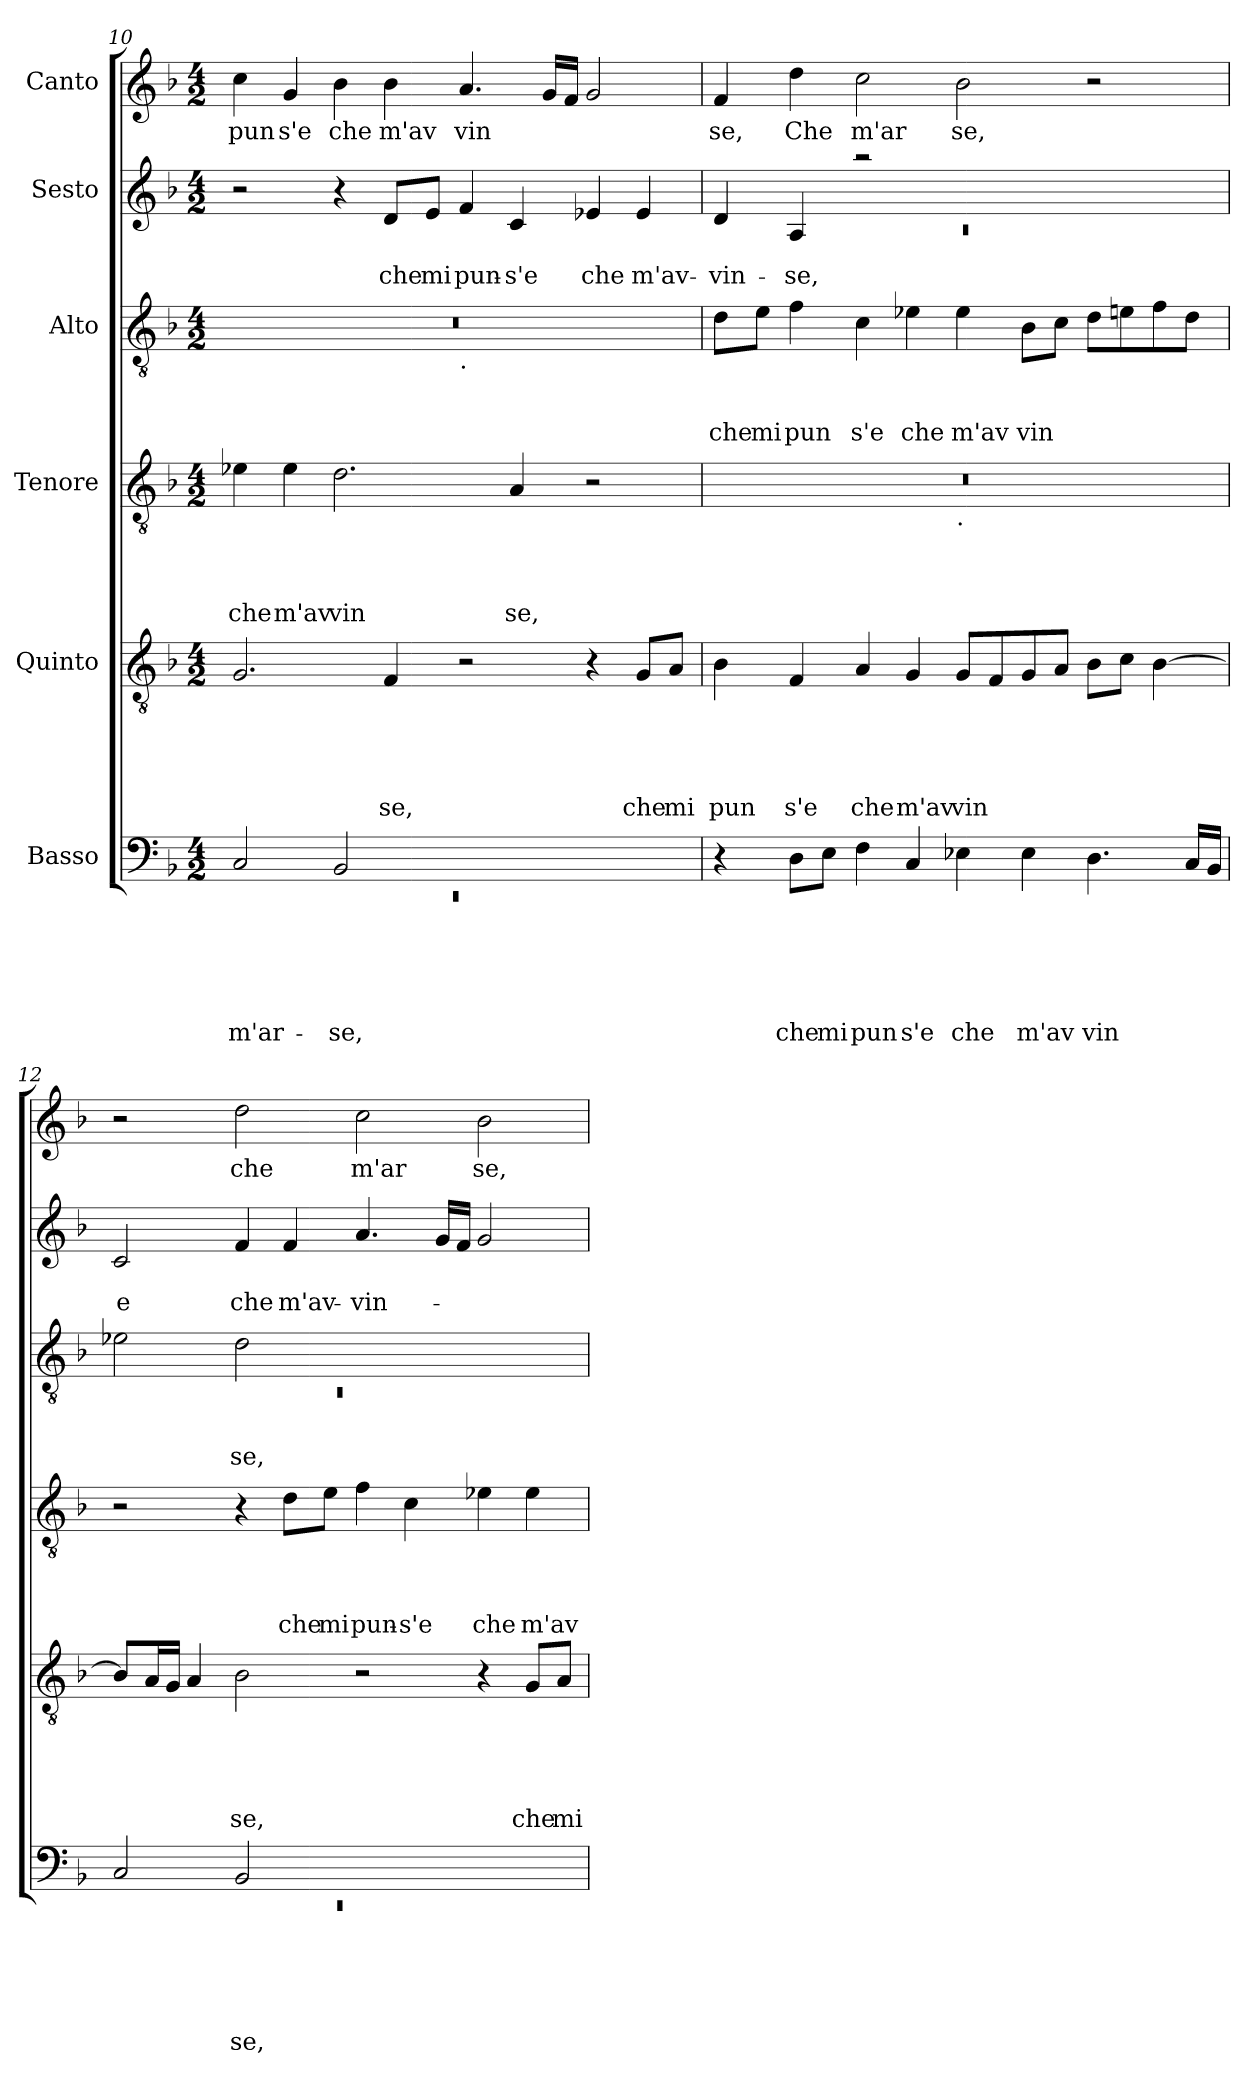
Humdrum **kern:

**kern	**text	**text	**text	**text	**text	**text	**kern	**text	**text	**text	**text	**text	**kern	**text	**text	**text	**text	**kern	**text	**text	**text	**kern	**text	**text	**kern	**text
*part6	*part6	*part6	*part6	*part6	*part6	*part6	*part5	*part5	*part5	*part5	*part5	*part5	*part4	*part4	*part4	*part4	*part4	*part3	*part3	*part3	*part3	*part2	*part2	*part2	*part1	*part1
*staff6	*staff6	*staff6	*staff6	*staff6	*staff6	*staff6	*staff5	*staff5	*staff5	*staff5	*staff5	*staff5	*staff4	*staff4	*staff4	*staff4	*staff4	*staff3	*staff3	*staff3	*staff3	*staff2	*staff2	*staff2	*staff1	*staff1
*I"Basso	*	*	*	*	*	*	*I"Quinto	*	*	*	*	*	*I"Tenore	*	*	*	*	*I"Alto	*	*	*	*I"Sesto	*	*	*I"Canto	*
*clefF4	*	*	*	*	*	*	*clefGv2	*	*	*	*	*	*clefGv2	*	*	*	*	*clefGv2	*	*	*	*clefG2	*	*	*clefG2	*
*ITrd-3c-5	*	*	*	*	*	*	*	*	*	*	*	*	*ITrd-3c-5	*	*	*	*	*ITrd-3c-5	*	*	*	*ITrd-3c-5	*	*	*	*
*k[b-e-]	*	*	*	*	*	*	*k[b-]	*	*	*	*	*	*k[b-e-]	*	*	*	*	*k[b-e-]	*	*	*	*k[b-e-]	*	*	*k[b-]	*
*B-:	*	*	*	*	*	*	*F:	*	*	*	*	*	*B-:	*	*	*	*	*B-:	*	*	*	*B-:	*	*	*F:	*
*M4/2	*	*	*	*	*	*	*M4/2	*	*	*	*	*	*M4/2	*	*	*	*	*M4/2	*	*	*	*M4/2	*	*	*M4/2	*
=10	=10	=10	=10	=10	=10	=10	=10	=10	=10	=10	=10	=10	=10	=10	=10	=10	=10	=10	=10	=10	=10	=10	=10	=10	=10	=10
*^	*	*	*	*	*	*	*	*	*	*	*	*	*	*	*	*	*	*	*	*	*	*	*	*	*	*
!	!LO:N:vis=1	!	!	!	!	!	!LO:LY:b	!	!	!	!	!	!	!	!	!	!	!LO:LY:b	!	!	!	!	!	!	!	!	!LO:LY:b
*	*	*	*	*	*	*	*	*	*	*	*	*	*	*	*	*	*	*	*^	*	*	*	*	*	*	*	*
2F/	0rEE	.	.	.	.	.	m'ar-	2.G/	.	.	.	.	.	4a-X\	.	.	.	che	0r	1ryy	.	.	.	2r	.	.	4cc\	pun
!	!	!	!	!	!	!	!	!	!	!	!	!	!	!	!	!	!	!LO:LY:b	!	!	!	!	!	!	!	!	!	!LO:LY:b
.	.	.	.	.	.	.	.	.	.	.	.	.	.	4a-\	.	.	.	m'av	.	.	.	.	.	.	.	.	4g/	s'e
!	!	!	!	!	!	!	!LO:LY:b	!	!	!	!	!	!	!	!	!	!	!LO:LY:b	!	!	!	!	!	!	!	!	!	!LO:LY:b
2E-/	.	.	.	.	.	.	-se,	.	.	.	.	.	.	2.g\	.	.	.	vin	.	.	.	.	.	4r	.	.	4b-\	che
!	!	!	!	!	!	!	!	!	!	!	!	!	!LO:LY:b	!	!	!	!	!	!	!	!	!	!	!	!	!LO:LY:b	!	!LO:LY:b
.	.	.	.	.	.	.	.	4F/	.	.	.	.	-se,	.	.	.	.	.	.	.	.	.	.	8g/L	.	che	4b-\	m'av
!	!	!	!	!	!	!	!	!	!	!	!	!	!	!	!	!	!	!	!	!	!	!	!	!	!	!LO:LY:b	!	!
.	.	.	.	.	.	.	.	.	.	.	.	.	.	.	.	.	.	.	.	.	.	.	.	8a/J	.	mi	.	.
!	!	!	!	!	!	!	!	!	!	!	!	!	!	!	!	!	!	!	!	!LO:TX:b:t=.	!	!	!	!	!	!	!	!
!	!	!	!	!	!	!	!	!	!	!	!	!	!	!	!	!	!	!	!	!	!	!	!	!	!	!LO:LY:b	!	!LO:LY:b
1ryy	.	.	.	.	.	.	.	2r	.	.	.	.	.	.	.	.	.	.	.	1ryy	.	.	.	4b-/	.	pun-	4.a/	vin
!	!	!	!	!	!	!	!	!	!	!	!	!	!	!	!	!	!	!LO:LY:b	!	!	!	!	!	!	!	!LO:LY:b	!	!
.	.	.	.	.	.	.	.	.	.	.	.	.	.	4d/	.	.	.	se,	.	.	.	.	.	4f/	.	-s'e	.	.
.	.	.	.	.	.	.	.	.	.	.	.	.	.	.	.	.	.	.	.	.	.	.	.	.	.	.	16g/LL	.
.	.	.	.	.	.	.	.	.	.	.	.	.	.	.	.	.	.	.	.	.	.	.	.	.	.	.	16f/JJ	.
!	!	!	!	!	!	!	!	!	!	!	!	!	!	!	!	!	!	!	!	!	!	!	!	!	!	!LO:LY:b	!	!
.	.	.	.	.	.	.	.	4r	.	.	.	.	.	2r	.	.	.	.	.	.	.	.	.	4a-X/	.	che	2g/	.
!	!	!	!	!	!	!	!	!	!	!	!	!	!LO:LY:b	!	!	!	!	!	!	!	!	!	!	!	!	!LO:LY:b	!	!
.	.	.	.	.	.	.	.	8G/L	.	.	.	.	che	.	.	.	.	.	.	.	.	.	.	4a-/	.	m'av-	.	.
!	!	!	!	!	!	!	!	!	!	!	!	!	!LO:LY:b	!	!	!	!	!	!	!	!	!	!	!	!	!	!	!
.	.	.	.	.	.	.	.	8A/J	.	.	.	.	mi	.	.	.	.	.	.	.	.	.	.	.	.	.	.	.
*v	*v	*	*	*	*	*	*	*	*	*	*	*	*	*	*	*	*	*	*	*	*	*	*	*	*	*	*	*
!!LO:PB:g=z
=11	=11	=11	=11	=11	=11	=11	=11	=11	=11	=11	=11	=11	=11	=11	=11	=11	=11	=11	=11	=11	=11	=11	=11	=11	=11	=11	=11
*	*	*	*	*	*	*	*	*	*	*	*	*	*	*	*	*	*	*	*	*	*	*	*^	*	*	*	*
!	!	!	!	!	!	!	!	!	!	!	!	!LO:LY:b	!	!	!	!	!	!	!	!	!	!LO:LY:b	!	!LO:N:vis=1	!	!LO:LY:b	!	!LO:LY:b
*	*	*	*	*	*	*	*	*	*	*	*	*	*^	*	*	*	*	*v	*v	*	*	*	*	*	*	*	*	*
4r	.	.	.	.	.	.	4B-\	.	.	.	.	pun	0r	1ryy	.	.	.	.	8g\L	.	.	che	4g/	0rc	.	-vin-	4f/	se,
!	!	!	!	!	!	!	!	!	!	!	!	!	!	!	!	!	!	!	!	!	!	!LO:LY:b	!	!	!	!	!	!
.	.	.	.	.	.	.	.	.	.	.	.	.	.	.	.	.	.	.	8a\J	.	.	mi	.	.	.	.	.	.
!	!	!	!	!	!	!LO:LY:b	!	!	!	!	!	!LO:LY:b	!	!	!	!	!	!	!	!	!	!LO:LY:b	!	!	!	!LO:LY:b	!	!LO:LY:b
8G\L	.	.	.	.	.	che	4F/	.	.	.	.	s'e	.	.	.	.	.	.	4b-\	.	.	pun	4d/	.	.	-se,	4dd\	Che
!	!	!	!	!	!	!LO:LY:b	!	!	!	!	!	!	!	!	!	!	!	!	!	!	!	!	!	!	!	!	!	!
8A\J	.	.	.	.	.	mi	.	.	.	.	.	.	.	.	.	.	.	.	.	.	.	.	.	.	.	.	.	.
!	!	!	!	!	!	!LO:LY:b	!	!	!	!	!	!LO:LY:b	!	!	!	!	!	!	!	!	!	!LO:LY:b	!	!	!	!	!	!LO:LY:b
4B-\	.	.	.	.	.	pun	4A/	.	.	.	.	che	.	.	.	.	.	.	4f\	.	.	s'e	2raa	.	.	.	2cc\	m'ar
!	!	!	!	!	!	!LO:LY:b	!	!	!	!	!	!LO:LY:b	!	!	!	!	!	!	!	!	!	!LO:LY:b	!	!	!	!	!	!
4F/	.	.	.	.	.	s'e	4G/	.	.	.	.	m'av	.	.	.	.	.	.	4a-X\	.	.	che	.	.	.	.	.	.
!	!	!	!	!	!	!	!	!	!	!	!	!	!	!LO:TX:b:t=.	!	!	!	!	!	!	!	!	!	!	!	!	!	!
!	!	!	!	!	!	!LO:LY:b	!	!	!	!	!	!LO:LY:b	!	!	!	!	!	!	!	!	!	!LO:LY:b	!	!	!	!	!	!LO:LY:b
4A-X\	.	.	.	.	.	che	8G/L	.	.	.	.	vin	.	1ryy	.	.	.	.	4a-\	.	.	m'av	1ryy	.	.	.	2b-\	se,
.	.	.	.	.	.	.	8F/	.	.	.	.	.	.	.	.	.	.	.	.	.	.	.	.	.	.	.	.	.
!	!	!	!	!	!	!LO:LY:b	!	!	!	!	!	!	!	!	!	!	!	!	!	!	!	!LO:LY:b	!	!	!	!	!	!
4A-\	.	.	.	.	.	m'av	8G/	.	.	.	.	.	.	.	.	.	.	.	8e-\L	.	.	vin	.	.	.	.	.	.
.	.	.	.	.	.	.	8A/J	.	.	.	.	.	.	.	.	.	.	.	8f\J	.	.	.	.	.	.	.	.	.
!	!	!	!	!	!	!LO:LY:b	!	!	!	!	!	!	!	!	!	!	!	!	!	!	!	!	!	!	!	!	!	!
4.G\	.	.	.	.	.	vin	8B-\L	.	.	.	.	.	.	.	.	.	.	.	8g\L	.	.	.	.	.	.	.	2r	.
.	.	.	.	.	.	.	8c\J	.	.	.	.	.	.	.	.	.	.	.	8an\	.	.	.	.	.	.	.	.	.
.	.	.	.	.	.	.	[>4B-\	.	.	.	.	.	.	.	.	.	.	.	8b-\	.	.	.	.	.	.	.	.	.
16F/LL	.	.	.	.	.	.	.	.	.	.	.	.	.	.	.	.	.	.	8g\J	.	.	.	.	.	.	.	.	.
16E-/JJ	.	.	.	.	.	.	.	.	.	.	.	.	.	.	.	.	.	.	.	.	.	.	.	.	.	.	.	.
*	*	*	*	*	*	*	*	*	*	*	*	*	*	*	*	*	*	*	*	*	*	*	*v	*v	*	*	*	*
=12	=12	=12	=12	=12	=12	=12	=12	=12	=12	=12	=12	=12	=12	=12	=12	=12	=12	=12	=12	=12	=12	=12	=12	=12	=12	=12	=12
*^	*	*	*	*	*	*	*	*	*	*	*	*	*	*	*	*	*	*	*^	*	*	*	*	*	*	*	*
!	!LO:N:vis=1	!	!	!	!	!	!	!	!	!	!	!	!	!	!	!	!	!	!	!	!LO:N:vis=1	!	!	!	!	!	!LO:LY:b	!	!
*	*	*	*	*	*	*	*	*	*	*	*	*	*	*v	*v	*	*	*	*	*	*	*	*	*	*	*	*	*	*
2F/	0rEE	.	.	.	.	.	.	8B-/L]	.	.	.	.	.	2r	.	.	.	.	2a-X\	0rC	.	.	.	2f/	.	e	2r	.
.	.	.	.	.	.	.	.	16A/L	.	.	.	.	.	.	.	.	.	.	.	.	.	.	.	.	.	.	.	.
.	.	.	.	.	.	.	.	16G/JJ	.	.	.	.	.	.	.	.	.	.	.	.	.	.	.	.	.	.	.	.
.	.	.	.	.	.	.	.	4A/	.	.	.	.	.	.	.	.	.	.	.	.	.	.	.	.	.	.	.	.
!	!	!	!	!	!	!	!LO:LY:b	!	!	!	!	!	!LO:LY:b	!	!	!	!	!	!	!	!	!	!LO:LY:b	!	!	!LO:LY:b	!	!LO:LY:b
2E-/	.	.	.	.	.	.	se,	2B-\	.	.	.	.	se,	4r	.	.	.	.	2g\	.	.	.	se,	4b-/	.	che	2dd\	che
!	!	!	!	!	!	!	!	!	!	!	!	!	!	!	!	!	!	!LO:LY:b	!	!	!	!	!	!	!	!LO:LY:b	!	!
.	.	.	.	.	.	.	.	.	.	.	.	.	.	8g\L	.	.	.	che	.	.	.	.	.	4b-/	.	m'av-	.	.
!	!	!	!	!	!	!	!	!	!	!	!	!	!	!	!	!	!	!LO:LY:b	!	!	!	!	!	!	!	!	!	!
.	.	.	.	.	.	.	.	.	.	.	.	.	.	8a\J	.	.	.	mi	.	.	.	.	.	.	.	.	.	.
!	!	!	!	!	!	!	!	!	!	!	!	!	!	!	!	!	!	!LO:LY:b	!	!	!	!	!	!	!	!LO:LY:b	!	!LO:LY:b
1ryy	.	.	.	.	.	.	.	2r	.	.	.	.	.	4b-\	.	.	.	pun-	1ryy	.	.	.	.	4.dd/	.	-vin-	2cc\	m'ar
!	!	!	!	!	!	!	!	!	!	!	!	!	!	!	!	!	!	!LO:LY:b	!	!	!	!	!	!	!	!	!	!
.	.	.	.	.	.	.	.	.	.	.	.	.	.	4f\	.	.	.	-s'e	.	.	.	.	.	.	.	.	.	.
.	.	.	.	.	.	.	.	.	.	.	.	.	.	.	.	.	.	.	.	.	.	.	.	16cc/LL	.	.	.	.
.	.	.	.	.	.	.	.	.	.	.	.	.	.	.	.	.	.	.	.	.	.	.	.	16b-/JJ	.	.	.	.
!	!	!	!	!	!	!	!	!	!	!	!	!	!	!	!	!	!	!LO:LY:b	!	!	!	!	!	!	!	!	!	!LO:LY:b
.	.	.	.	.	.	.	.	4r	.	.	.	.	.	4a-X\	.	.	.	che	.	.	.	.	.	2cc/	.	.	2b-\	se,
!	!	!	!	!	!	!	!	!	!	!	!	!	!LO:LY:b	!	!	!	!	!LO:LY:b	!	!	!	!	!	!	!	!	!	!
.	.	.	.	.	.	.	.	8G/L	.	.	.	.	che	4a-\	.	.	.	m'av-	.	.	.	.	.	.	.	.	.	.
!	!	!	!	!	!	!	!	!	!	!	!	!	!LO:LY:b	!	!	!	!	!	!	!	!	!	!	!	!	!	!	!
.	.	.	.	.	.	.	.	8A/J	.	.	.	.	mi	.	.	.	.	.	.	.	.	.	.	.	.	.	.	.
*v	*v	*	*	*	*	*	*	*	*	*	*	*	*	*	*	*	*	*	*v	*v	*	*	*	*	*	*	*	*
=	=	=	=	=	=	=	=	=	=	=	=	=	=	=	=	=	=	=	=	=	=	=	=	=	=	=
*-	*-	*-	*-	*-	*-	*-	*-	*-	*-	*-	*-	*-	*-	*-	*-	*-	*-	*-	*-	*-	*-	*-	*-	*-	*-	*-
